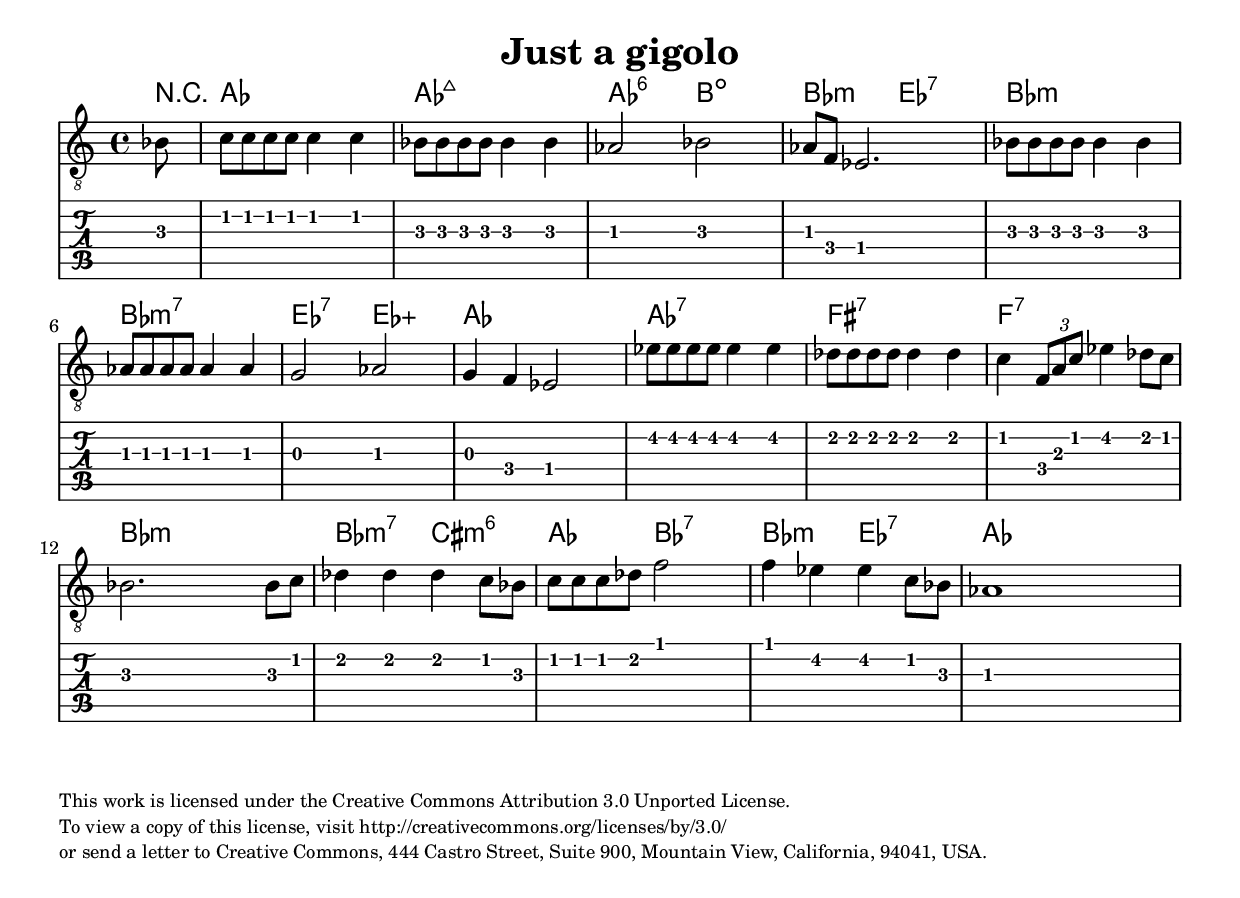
\include "common/functions.ly"
\include "common/baselayout.ly"


\header{
  title = "Just a gigolo"
}

theme = \relative  {
 \partial 8 bes8
% A
 	c8 c c c c4 c 
    bes8 bes bes bes bes4 bes4 
 	aes2 bes2 
    aes8 f ees2.
	bes'8 bes bes bes bes4 bes 
    aes8 aes aes aes aes4 aes
	g2 aes 
    g4 f ees2
% B 
	ees'8 ees ees ees ees4 ees4 
	des8 des des des des4 des4 
	c4 \times 2/3 {f,8 a c} ees4 des8 c 
    bes2. bes8 c 
	des4 des des
	c8 bes8 c c c des f2
	f4 ees4 ees4 c8 bes aes1   
}

harmonies =  \chordmode {
     \partial 8 r8
     aes1 aes:7maj aes2:6 b:dim bes:m ees:7
	 bes1:m bes:7m ees2:7 ees:5+ aes1
	 aes1:7 fis:7 f:7 bes:m 
	 bes2:7m cis:6m aes bes:7 bes:m ees:7 aes1
}

\baseTab \theme \harmonies

\markup {
	\abs-fontsize #9
	\column {
		\line { This work is licensed under the Creative Commons Attribution 3.0 Unported License.}
		\line { To view a copy of this license, visit http://creativecommons.org/licenses/by/3.0/ }
		\line {or send a letter to Creative Commons, 444 Castro Street, Suite 900, Mountain View, California, 94041, USA. }
	}
}




\version "2.12.3"  % necessary for upgrading to future LilyPond versions.
